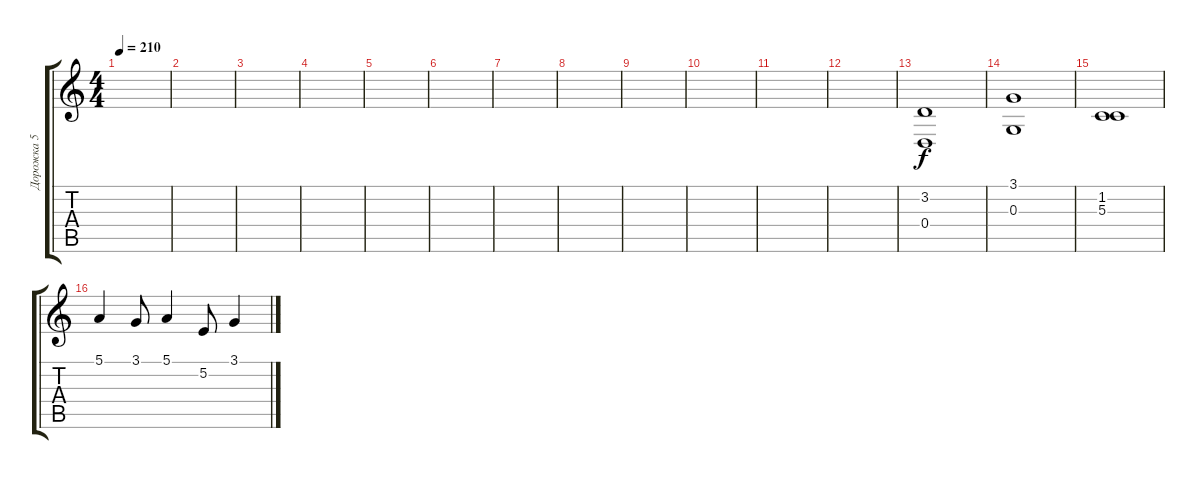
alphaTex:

\track ("Дорожка 5" "Дорожка 5") {instrument stringensemble1}
\staff {score tabs}
\tuning (E4 B3 G3 D3 A2 E2) {hide}
\ts (4 4)
\tempo 210
\clef g2
\ks c
|
|
|
|
|
|
|
|
|
|
|
|
(3.2 0.4).1 |
(3.1 0.3).1 |
(1.2 5.3).1 |
5.1.4 3.1.8 5.1.4 5.2.8 3.1.4
